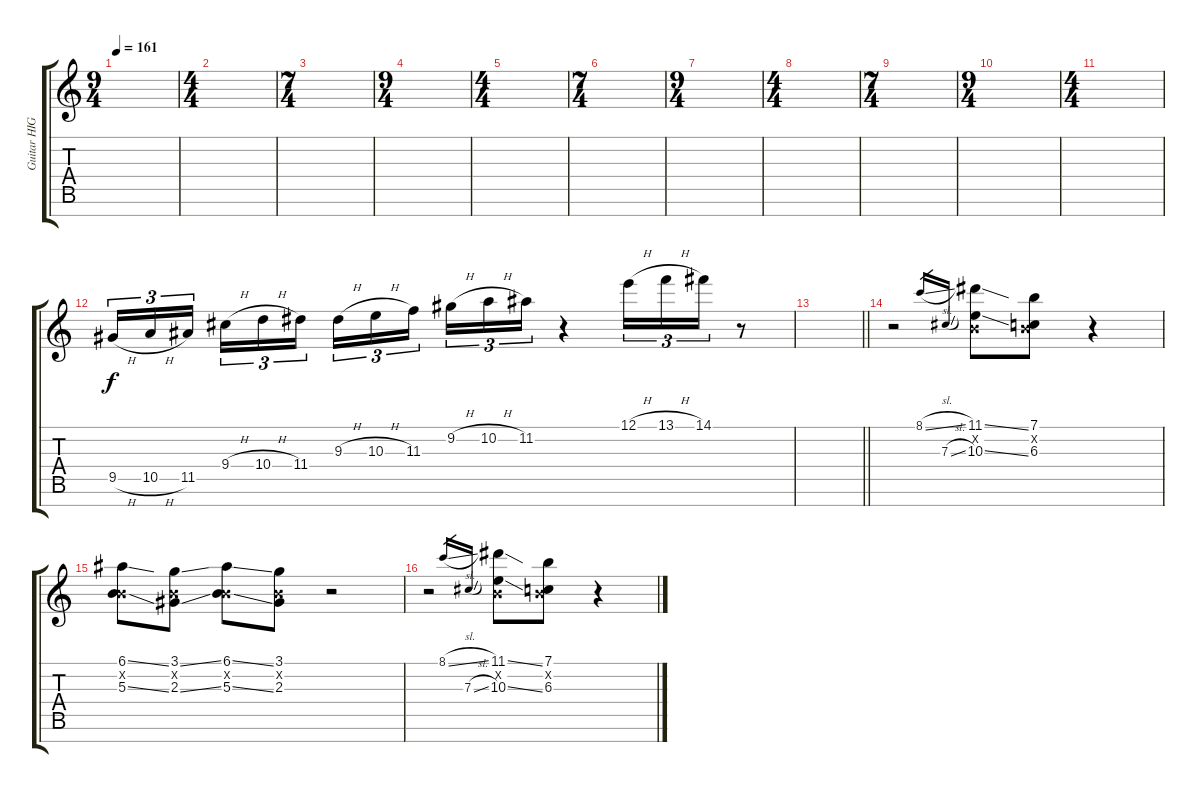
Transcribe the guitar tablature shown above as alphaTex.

\track ("Guitar HIGH Right" "Guitar HIG") {instrument distortionguitar}
\staff {score tabs}
\tuning (E4 B3 Gb3 E3 B2 E2 B1) {hide}
\ts (9 4)
\tempo 161
\clef g2
\ks c
|
\ts (4 4)
|
\ts (7 4)
|
\ts (9 4)
|
\ts (4 4)
|
\ts (7 4)
|
\ts (9 4)
|
\ts (4 4)
|
\ts (7 4)
|
\ts (9 4)
|
\ts (4 4)
|
9.5{h}.16{tu (3 2) dy f} 10.5{h}.16{tu (3 2)} 11.5.16{tu (3 2)} 9.4{h}.16{tu (3 2)} 10.4{h}.16{tu (3 2)} 11.4.16{tu (3 2)} 9.3{h}.16{tu (3 2)} 10.3{h}.16{tu (3 2)} 11.3.16{tu (3 2)} 9.2{h}.16{tu (3 2)} 10.2{h}.16{tu (3 2)} 11.2.16{tu (3 2)} r.4 12.1{h}.16{tu (3 2)} 13.1{h}.16{tu (3 2)} 14.1.16{tu (3 2)} r.8 |
\barLineRight lightlight
|
\section ("" "")
r.2 8.1{sl}.16{gr} 7.3{sl}.16{gr} (11.1{ss} 0.2{x} 10.3{ss}).8 (7.1 0.2{x} 6.3).8 r.4 |
(6.1{ss} 0.2{x} 5.3{ss}).8 (3.1{ss} 0.2{x} 2.3{ss}).8 (6.1{ss} 0.2{x} 5.3{ss}).8 (3.1 0.2{x} 2.3).8 r.2 |
r.2 8.1{sl}.16{gr} 7.3{sl}.16{gr} (11.1{ss} 0.2{x} 10.3{ss}).8 (7.1 0.2{x} 6.3).8 r.4
